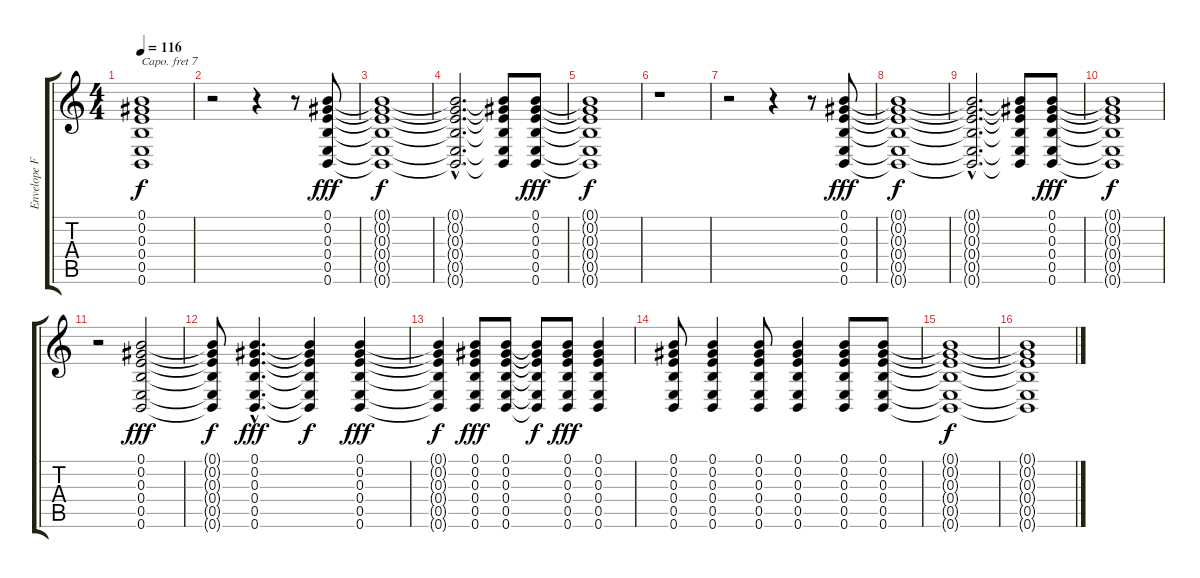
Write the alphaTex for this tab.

\track ("Envelope Follower" "Envelope F") {instrument pad3polysynth}
\staff {score tabs}
\capo 7
\tuning (E4 Db4 A3 E3 A2 E2) {hide}
\ts (4 4)
\tempo 116
\clef g2
\ks c
(0.1{t} 0.2{t} 0.3{t} 0.4{t} 0.5{t} 0.6{t}).1{dy f} |
r.2 r.4 r.8 (0.1 0.2 0.3 0.4 0.5 0.6).8{dy fff} |
(0.1{t} 0.2{t} 0.3{t} 0.4{t} 0.5{t} 0.6{t}).1{dy f} |
(0.1{hac t} 0.2{hac t} 0.3{hac t} 0.4{hac t} 0.5{hac t} 0.6{hac t}).2{d} (0.1{t} 0.2{t} 0.3{t} 0.4{t} 0.5{t} 0.6{t}).8 (0.1 0.2 0.3 0.4 0.5 0.6).8{dy fff} |
(0.1{t} 0.2{t} 0.3{t} 0.4{t} 0.5{t} 0.6{t}).1{dy f} |
r.1 |
r.2 r.4 r.8 (0.1 0.2 0.3 0.4 0.5 0.6).8{dy fff} |
(0.1{t} 0.2{t} 0.3{t} 0.4{t} 0.5{t} 0.6{t}).1{dy f} |
(0.1{hac t} 0.2{hac t} 0.3{hac t} 0.4{hac t} 0.5{hac t} 0.6{hac t}).2{d} (0.1{t} 0.2{t} 0.3{t} 0.4{t} 0.5{t} 0.6{t}).8 (0.1 0.2 0.3 0.4 0.5 0.6).8{dy fff} |
(0.1{t} 0.2{t} 0.3{t} 0.4{t} 0.5{t} 0.6{t}).1{dy f} |
r.2 (0.1 0.2 0.3 0.4 0.5 0.6).2{dy fff} |
(0.1{t} 0.2{t} 0.3{t} 0.4{t} 0.5{t} 0.6{t}).8{dy f} (0.1{hac} 0.2{hac} 0.3{hac} 0.4{hac} 0.5{hac} 0.6{hac}).4{d dy fff} (0.1{t} 0.2{t} 0.3{t} 0.4{t} 0.5{t} 0.6{t}).4{dy f} (0.1 0.2 0.3 0.4 0.5 0.6).4{dy fff} |
(0.1{t} 0.2{t} 0.3{t} 0.4{t} 0.5{t} 0.6{t}).4{dy f} (0.1 0.2 0.3 0.4 0.5 0.6).8{dy fff} (0.1 0.2 0.3 0.4 0.5 0.6).8 (0.1{t} 0.2{t} 0.3{t} 0.4{t} 0.5{t} 0.6{t}).8{dy f} (0.1 0.2 0.3 0.4 0.5 0.6).8{dy fff} (0.1 0.2 0.3 0.4 0.5 0.6).4 |
(0.1 0.2 0.3 0.4 0.5 0.6).8 (0.1 0.2 0.3 0.4 0.5 0.6).4 (0.1 0.2 0.3 0.4 0.5 0.6).8 (0.1 0.2 0.3 0.4 0.5 0.6).4 (0.1 0.2 0.3 0.4 0.5 0.6).8 (0.1 0.2 0.3 0.4 0.5 0.6).8 |
(0.1{t} 0.2{t} 0.3{t} 0.4{t} 0.5{t} 0.6{t}).1{dy f} |
(0.1{t} 0.2{t} 0.3{t} 0.4{t} 0.5{t} 0.6{t}).1
